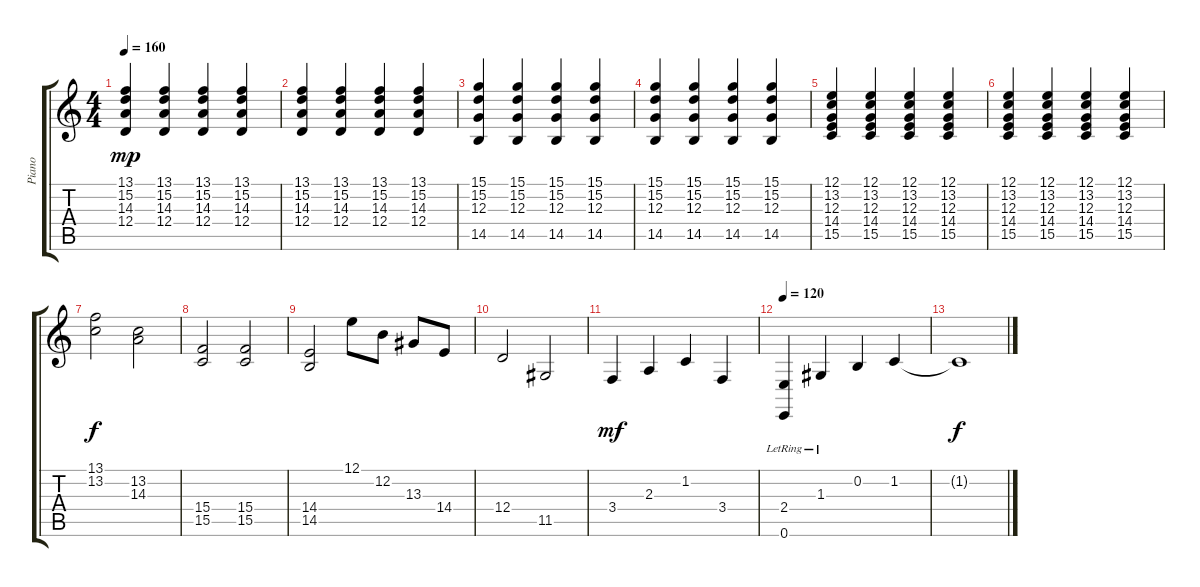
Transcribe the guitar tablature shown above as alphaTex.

\track ("Piano" "Piano") {instrument electricgrandpiano}
\staff {score tabs}
\tuning (E4 B3 G3 D3 A2 E2) {hide}
\ts (4 4)
\tempo 160
\clef g2
\ks c
(13.1 15.2 14.3 12.4).4{dy mp} (13.1 15.2 14.3 12.4).4 (13.1 15.2 14.3 12.4).4 (13.1 15.2 14.3 12.4).4 |
(13.1 15.2 14.3 12.4).4 (13.1 15.2 14.3 12.4).4 (13.1 15.2 14.3 12.4).4 (13.1 15.2 14.3 12.4).4 |
(15.1 15.2 12.3 14.5).4 (15.1 15.2 12.3 14.5).4 (15.1 15.2 12.3 14.5).4 (15.1 15.2 12.3 14.5).4 |
(15.1 15.2 12.3 14.5).4 (15.1 15.2 12.3 14.5).4 (15.1 15.2 12.3 14.5).4 (15.1 15.2 12.3 14.5).4 |
(12.1 13.2 12.3 14.4 15.5).4 (12.1 13.2 12.3 14.4 15.5).4 (12.1 13.2 12.3 14.4 15.5).4 (12.1 13.2 12.3 14.4 15.5).4 |
(12.1 13.2 12.3 14.4 15.5).4 (12.1 13.2 12.3 14.4 15.5).4 (12.1 13.2 12.3 14.4 15.5).4 (12.1 13.2 12.3 14.4 15.5).4 |
(13.1 13.2).2{dy f} (13.2 14.3).2 |
(15.4 15.5).2 (15.4 15.5).2 |
(14.4 14.5).2 12.1.8 12.2.8 13.3.8 14.4.8 |
12.4.2 11.5.2 |
3.4.4{dy mf} 2.3.4 1.2.4 3.4.4 |
\tempo 120
(2.4{lr} 0.6).4 1.3{lr}.4 0.2.4 1.2.4 |
1.2{t}.1{dy f}
